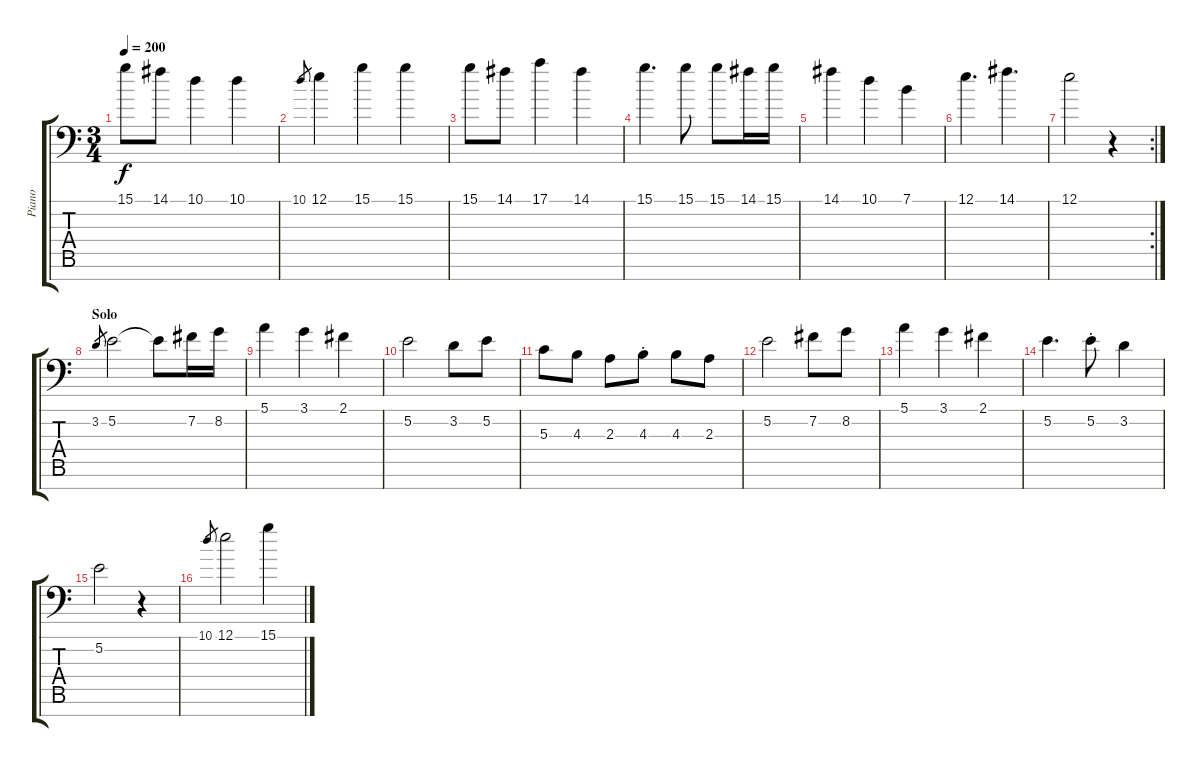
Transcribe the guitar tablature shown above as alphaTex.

\track ("Piano" "Piano") {instrument acousticgrandpiano}
\staff {score tabs}
\tuning (E4 B3 G3 D3 A2 E2 A1) {hide}
\ts (3 4)
\tempo 200
\clef f4
\ks c
15.1.8{dy f} 14.1.8 10.1.4 10.1.4 |
10.1.8{gr} 12.1.4 15.1.4 15.1.4 |
15.1.8 14.1.8 17.1.4 14.1.4 |
15.1.4{d} 15.1.8 15.1.8 14.1.16 15.1.16 |
14.1.4 10.1.4 7.1.4 |
12.1.4{d} 14.1.4{d} |
\rc 2
12.1.2 r.4 |
\section ("" "Solo")
3.2.8{gr} 5.2.2 5.2{t}.8 7.2.16 8.2.16 |
5.1.4 3.1.4 2.1.4 |
5.2.2 3.2.8 5.2.8 |
5.3.8 4.3.8 2.3.8 4.3{st}.8 4.3.8 2.3.8 |
5.2.2 7.2.8 8.2.8 |
5.1.4 3.1.4 2.1.4 |
5.2.4{d} 5.2{st}.8 3.2.4 |
5.2.2 r.4 |
10.1.8{gr} 12.1.2 15.1.4
